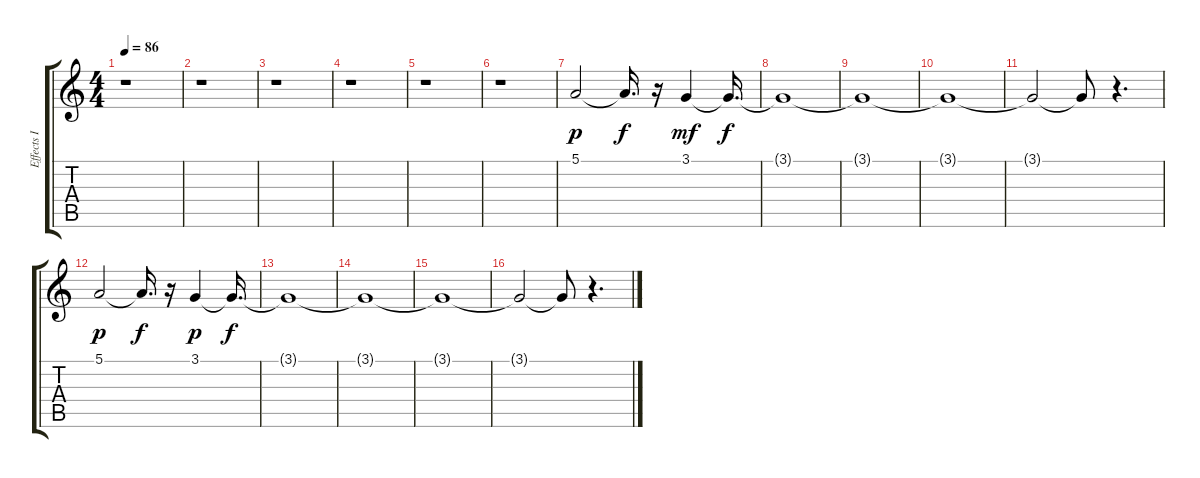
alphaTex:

\track ("Effects I" "Effects I") {instrument seashore}
\staff {score tabs}
\tuning (E4 B3 G3 D3 A2 E2) {hide}
\ts (4 4)
\tempo 86
\clef g2
\ks c
r.1{dy f} |
r.1 |
r.1 |
r.1 |
r.1 |
r.1 |
5.1.2{dy p} 5.1{t}.16{d dy f} r.16 3.1.4{dy mf} 3.1{t}.16{d dy f} |
3.1{t}.1 |
3.1{t}.1 |
3.1{t}.1 |
3.1{t}.2 3.1{t}.8 r.4{d} |
5.1.2{dy p} 5.1{t}.16{d dy f} r.16 3.1.4{dy p} 3.1{t}.16{d dy f} |
3.1{t}.1 |
3.1{t}.1 |
3.1{t}.1 |
3.1{t}.2 3.1{t}.8 r.4{d}
